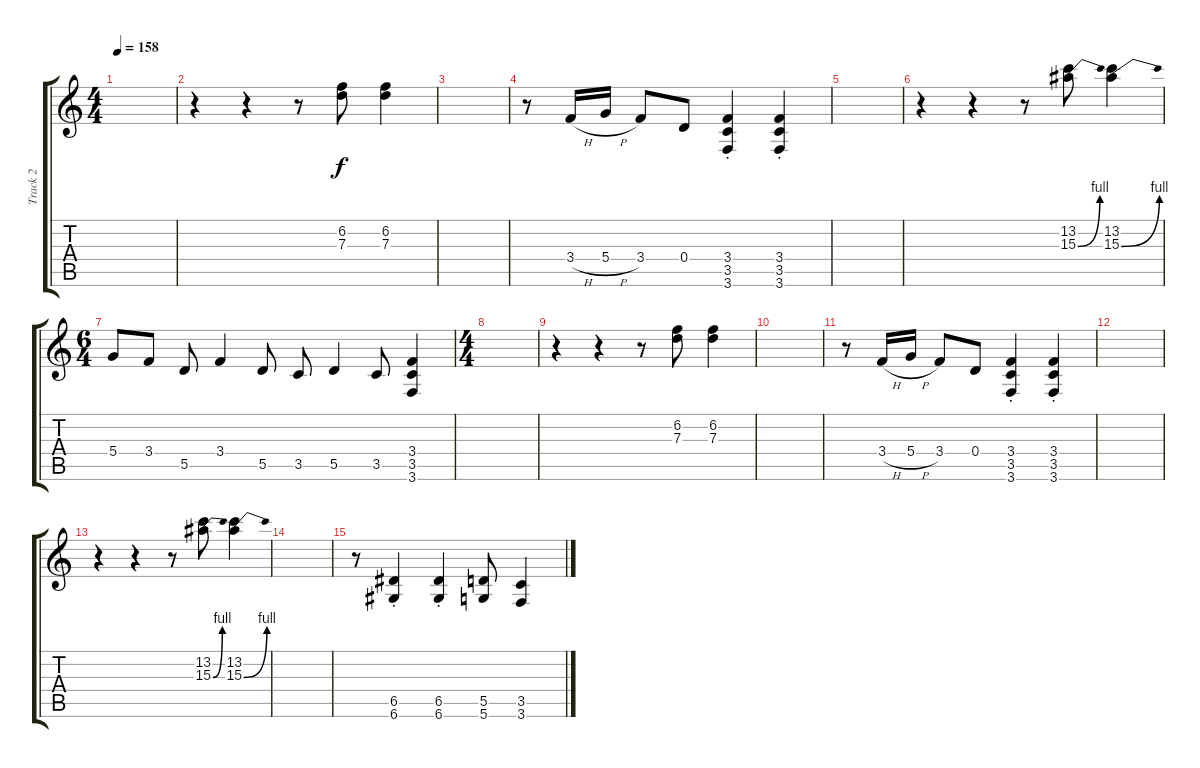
\track ("Track 2" "Track 2") {instrument distortionguitar}
\staff {score tabs}
\tuning (E4 B3 G3 D3 A2 D2) {hide}
\ts (4 4)
\tempo 158
\clef g2
\ks c
|
r.4 r.4 r.8 (6.2 7.3).8 (6.2 7.3).4 |
|
r.8 3.4{h}.16 5.4{h}.16 3.4.8 0.4.8 (3.4{st} 3.5{st} 3.6{st}).4 (3.4{st} 3.5{st} 3.6{st}).4 |
|
r.4 r.4 r.8 (13.2 15.3{be (bend 0 0 60 4)}).8 (13.2 15.3{be (bend 0 0 60 4)}).4 |
\ts (6 4)
5.4.8 3.4.8 5.5.8 3.4.4 5.5.8 3.5.8 5.5.4 3.5.8 (3.4 3.5 3.6).4 |
\ts (4 4)
|
r.4 r.4 r.8 (6.2 7.3).8 (6.2 7.3).4 |
|
r.8 3.4{h}.16 5.4{h}.16 3.4.8 0.4.8 (3.4{st} 3.5{st} 3.6{st}).4 (3.4{st} 3.5{st} 3.6{st}).4 |
|
r.4 r.4 r.8 (13.2 15.3{be (bend 0 0 60 4)}).8 (13.2 15.3{be (bend 0 0 60 4)}).4 |
|
r.8 (6.5{st} 6.6{st}).4 (6.5{st} 6.6{st}).4 (5.5 5.6).8 (3.5 3.6).4
